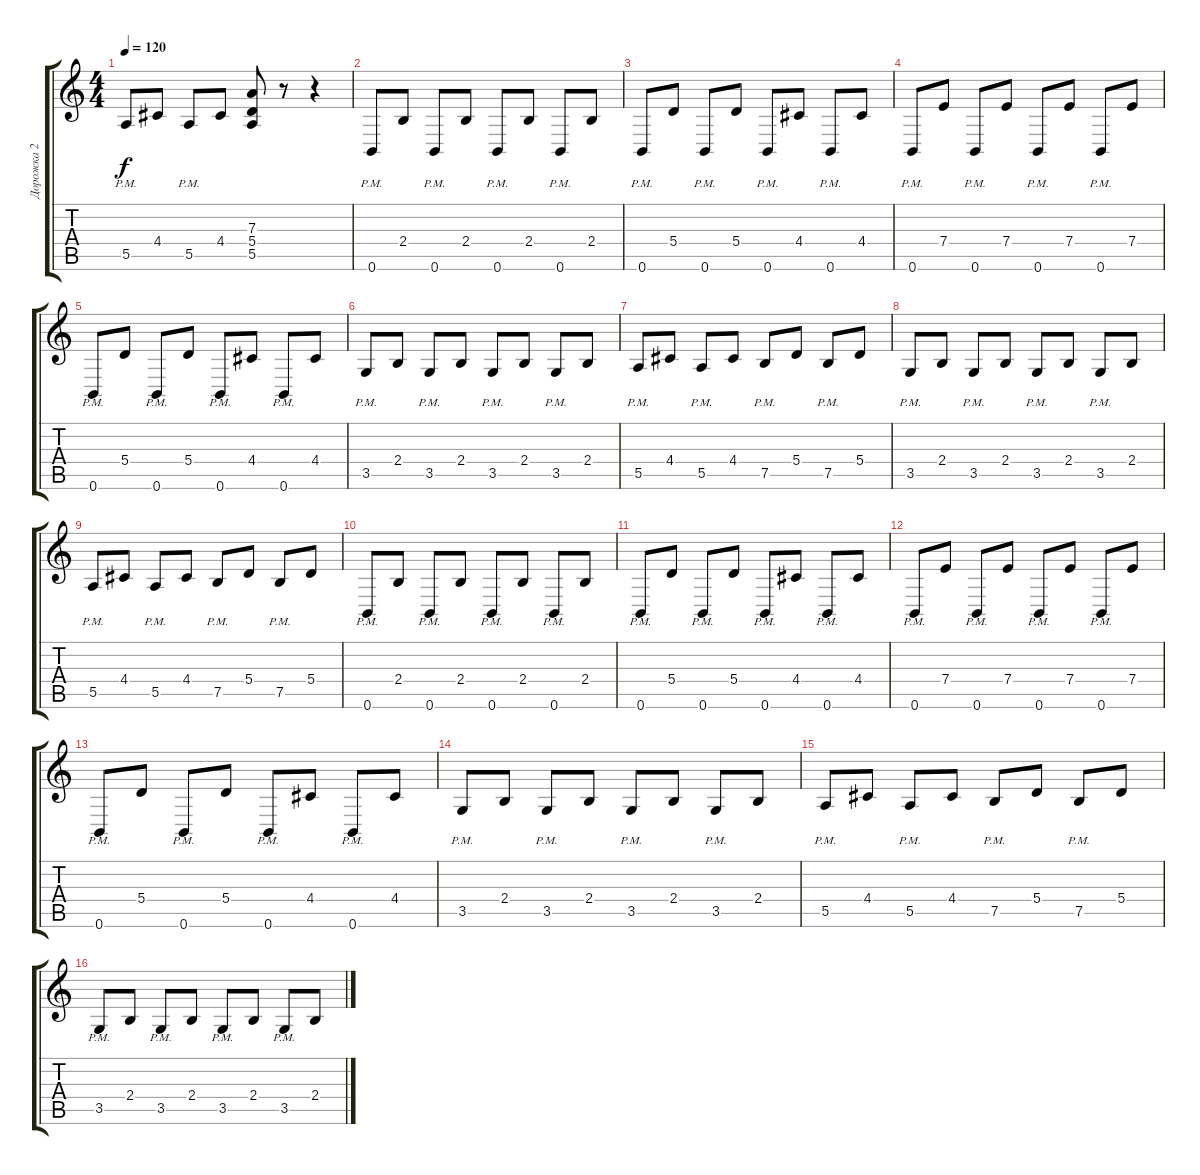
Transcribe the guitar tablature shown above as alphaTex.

\track ("Дорожка 2" "Дорожка 2") {instrument distortionguitar}
\staff {score tabs}
\tuning (B3 Gb3 D3 A2 E2 B1) {hide}
\ts (4 4)
\tempo 120
\clef g2
\ks c
5.5{pm}.8{dy f} 4.4.8 5.5{pm}.8 4.4.8 (7.3 5.4 5.5).8 r.8 r.4 |
0.6{pm}.8 2.4.8 0.6{pm}.8 2.4.8 0.6{pm}.8 2.4.8 0.6{pm}.8 2.4.8 |
0.6{pm}.8 5.4.8 0.6{pm}.8 5.4.8 0.6{pm}.8 4.4.8 0.6{pm}.8 4.4.8 |
0.6{pm}.8 7.4.8 0.6{pm}.8 7.4.8 0.6{pm}.8 7.4.8 0.6{pm}.8 7.4.8 |
0.6{pm}.8 5.4.8 0.6{pm}.8 5.4.8 0.6{pm}.8 4.4.8 0.6{pm}.8 4.4.8 |
3.5{pm}.8 2.4.8 3.5{pm}.8 2.4.8 3.5{pm}.8 2.4.8 3.5{pm}.8 2.4.8 |
5.5{pm}.8 4.4.8 5.5{pm}.8 4.4.8 7.5{pm}.8 5.4.8 7.5{pm}.8 5.4.8 |
3.5{pm}.8 2.4.8 3.5{pm}.8 2.4.8 3.5{pm}.8 2.4.8 3.5{pm}.8 2.4.8 |
5.5{pm}.8 4.4.8 5.5{pm}.8 4.4.8 7.5{pm}.8 5.4.8 7.5{pm}.8 5.4.8 |
0.6{pm}.8 2.4.8 0.6{pm}.8 2.4.8 0.6{pm}.8 2.4.8 0.6{pm}.8 2.4.8 |
0.6{pm}.8 5.4.8 0.6{pm}.8 5.4.8 0.6{pm}.8 4.4.8 0.6{pm}.8 4.4.8 |
0.6{pm}.8 7.4.8 0.6{pm}.8 7.4.8 0.6{pm}.8 7.4.8 0.6{pm}.8 7.4.8 |
0.6{pm}.8 5.4.8 0.6{pm}.8 5.4.8 0.6{pm}.8 4.4.8 0.6{pm}.8 4.4.8 |
3.5{pm}.8 2.4.8 3.5{pm}.8 2.4.8 3.5{pm}.8 2.4.8 3.5{pm}.8 2.4.8 |
5.5{pm}.8 4.4.8 5.5{pm}.8 4.4.8 7.5{pm}.8 5.4.8 7.5{pm}.8 5.4.8 |
3.5{pm}.8 2.4.8 3.5{pm}.8 2.4.8 3.5{pm}.8 2.4.8 3.5{pm}.8 2.4.8
